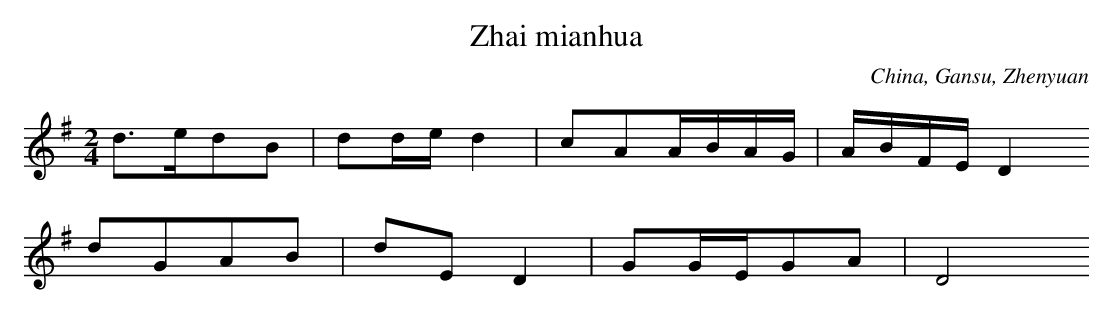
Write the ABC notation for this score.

X:1
T: Zhai mianhua
O: China, Gansu, Zhenyuan
M: 2/4
L: 1/16
K: G
d3ed2B2 | d2ded4 | c2A2ABAG | ABFED4
d2G2A2B2 | d2E2D4 | G2GEG2A2 | D8
